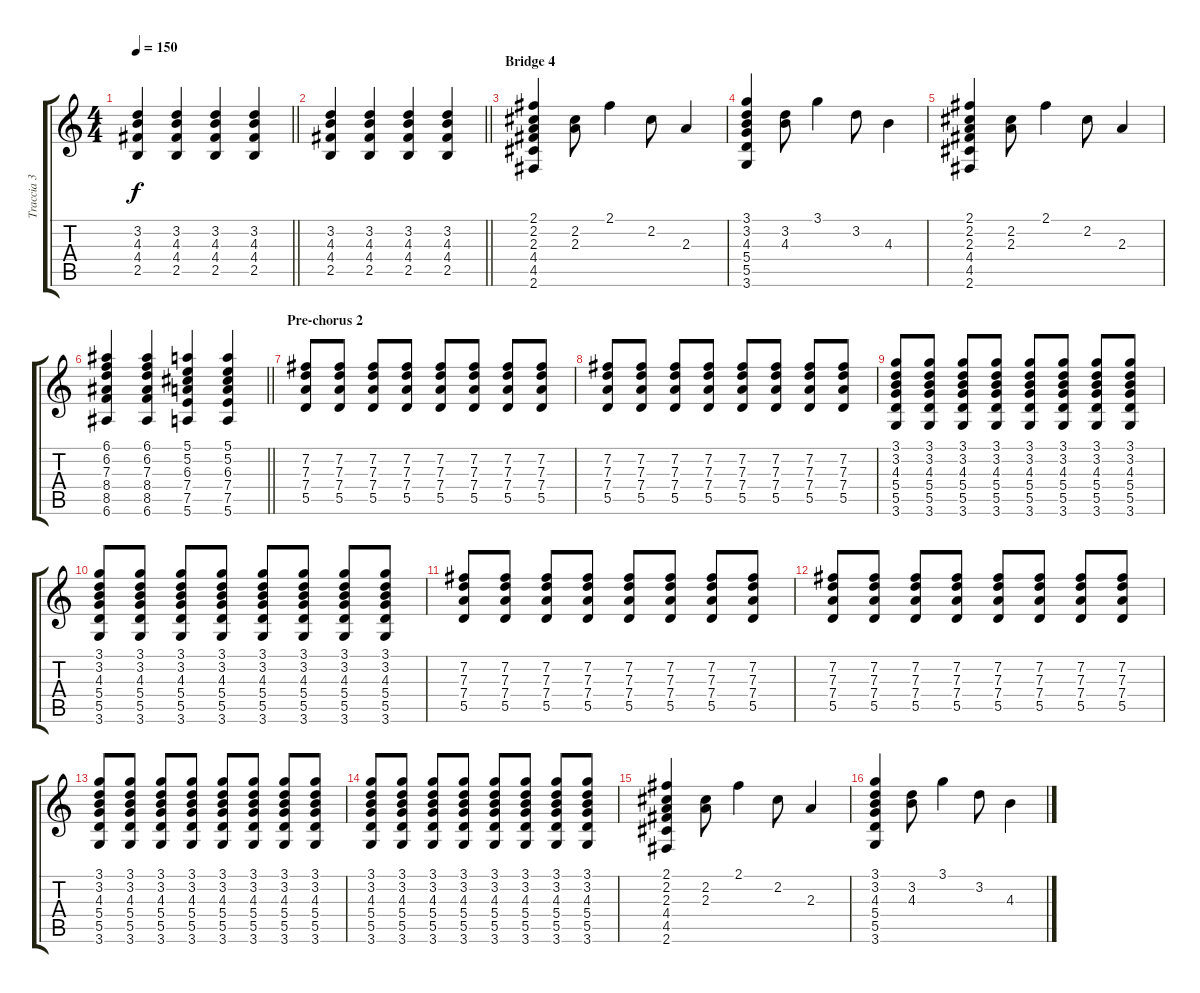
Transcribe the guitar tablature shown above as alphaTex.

\track ("Traccia 3" "Traccia 3") {instrument overdrivenguitar}
\staff {score tabs}
\tuning (E4 B3 G3 D3 A2 E2) {hide}
\ts (4 4)
\tempo 150
\clef g2
\barLineRight lightlight
\ks c
(3.2 4.3 4.4 2.5).4{dy f} (3.2 4.3 4.4 2.5).4 (3.2 4.3 4.4 2.5).4 (3.2 4.3 4.4 2.5).4 |
\barLineRight lightlight
(3.2 4.3 4.4 2.5).4 (3.2 4.3 4.4 2.5).4 (3.2 4.3 4.4 2.5).4 (3.2 4.3 4.4 2.5).4 |
\section ("" "Bridge 4")
(2.1 2.2 2.3 4.4 4.5 2.6).4 (2.2 2.3).8 2.1.4 2.2.8 2.3.4 |
(3.1 3.2 4.3 5.4 5.5 3.6).4 (3.2 4.3).8 3.1.4 3.2.8 4.3.4 |
(2.1 2.2 2.3 4.4 4.5 2.6).4 (2.2 2.3).8 2.1.4 2.2.8 2.3.4 |
\barLineRight lightlight
(6.1 6.2 7.3 8.4 8.5 6.6).4 (6.1 6.2 7.3 8.4 8.5 6.6).4 (5.1 5.2 6.3 7.4 7.5 5.6).4 (5.1 5.2 6.3 7.4 7.5 5.6).4 |
\section ("" "Pre-chorus 2")
(7.2 7.3 7.4 5.5).8 (7.2 7.3 7.4 5.5).8 (7.2 7.3 7.4 5.5).8 (7.2 7.3 7.4 5.5).8 (7.2 7.3 7.4 5.5).8 (7.2 7.3 7.4 5.5).8 (7.2 7.3 7.4 5.5).8 (7.2 7.3 7.4 5.5).8 |
(7.2 7.3 7.4 5.5).8 (7.2 7.3 7.4 5.5).8 (7.2 7.3 7.4 5.5).8 (7.2 7.3 7.4 5.5).8 (7.2 7.3 7.4 5.5).8 (7.2 7.3 7.4 5.5).8 (7.2 7.3 7.4 5.5).8 (7.2 7.3 7.4 5.5).8 |
(3.1 3.2 4.3 5.4 5.5 3.6).8 (3.1 3.2 4.3 5.4 5.5 3.6).8 (3.1 3.2 4.3 5.4 5.5 3.6).8 (3.1 3.2 4.3 5.4 5.5 3.6).8 (3.1 3.2 4.3 5.4 5.5 3.6).8 (3.1 3.2 4.3 5.4 5.5 3.6).8 (3.1 3.2 4.3 5.4 5.5 3.6).8 (3.1 3.2 4.3 5.4 5.5 3.6).8 |
(3.1 3.2 4.3 5.4 5.5 3.6).8 (3.1 3.2 4.3 5.4 5.5 3.6).8 (3.1 3.2 4.3 5.4 5.5 3.6).8 (3.1 3.2 4.3 5.4 5.5 3.6).8 (3.1 3.2 4.3 5.4 5.5 3.6).8 (3.1 3.2 4.3 5.4 5.5 3.6).8 (3.1 3.2 4.3 5.4 5.5 3.6).8 (3.1 3.2 4.3 5.4 5.5 3.6).8 |
(7.2 7.3 7.4 5.5).8 (7.2 7.3 7.4 5.5).8 (7.2 7.3 7.4 5.5).8 (7.2 7.3 7.4 5.5).8 (7.2 7.3 7.4 5.5).8 (7.2 7.3 7.4 5.5).8 (7.2 7.3 7.4 5.5).8 (7.2 7.3 7.4 5.5).8 |
(7.2 7.3 7.4 5.5).8 (7.2 7.3 7.4 5.5).8 (7.2 7.3 7.4 5.5).8 (7.2 7.3 7.4 5.5).8 (7.2 7.3 7.4 5.5).8 (7.2 7.3 7.4 5.5).8 (7.2 7.3 7.4 5.5).8 (7.2 7.3 7.4 5.5).8 |
(3.1 3.2 4.3 5.4 5.5 3.6).8 (3.1 3.2 4.3 5.4 5.5 3.6).8 (3.1 3.2 4.3 5.4 5.5 3.6).8 (3.1 3.2 4.3 5.4 5.5 3.6).8 (3.1 3.2 4.3 5.4 5.5 3.6).8 (3.1 3.2 4.3 5.4 5.5 3.6).8 (3.1 3.2 4.3 5.4 5.5 3.6).8 (3.1 3.2 4.3 5.4 5.5 3.6).8 |
(3.1 3.2 4.3 5.4 5.5 3.6).8 (3.1 3.2 4.3 5.4 5.5 3.6).8 (3.1 3.2 4.3 5.4 5.5 3.6).8 (3.1 3.2 4.3 5.4 5.5 3.6).8 (3.1 3.2 4.3 5.4 5.5 3.6).8 (3.1 3.2 4.3 5.4 5.5 3.6).8 (3.1 3.2 4.3 5.4 5.5 3.6).8 (3.1 3.2 4.3 5.4 5.5 3.6).8 |
(2.1 2.2 2.3 4.4 4.5 2.6).4 (2.2 2.3).8 2.1.4 2.2.8 2.3.4 |
(3.1 3.2 4.3 5.4 5.5 3.6).4 (3.2 4.3).8 3.1.4 3.2.8 4.3.4
